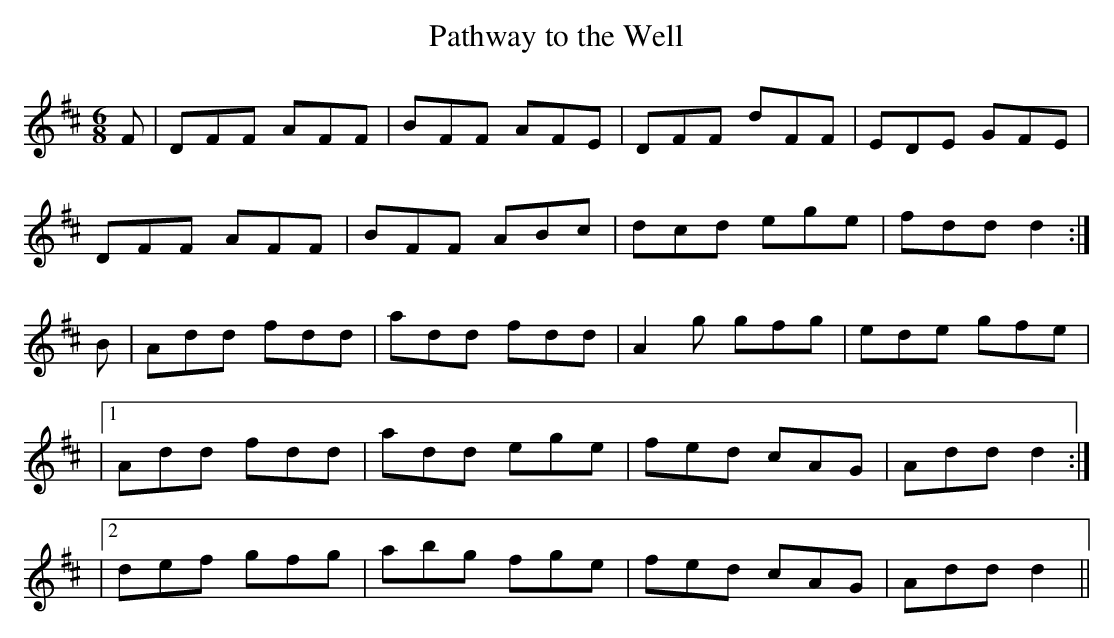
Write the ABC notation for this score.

X:1
T: Pathway to the Well
M: 6/8
L: 1/8
K: D
F | DFF AFF | BFF AFE | DFF dFF | EDE GFE |
DFF AFF | BFF ABc | dcd ege | fdd d2 :|
B | Add fdd | add fdd | A2 g gfg | ede gfe |
|1 Add fdd | add ege | fed cAG | Add d2 :|
|2 def gfg | abg fge | fed cAG | Add d2 ||
